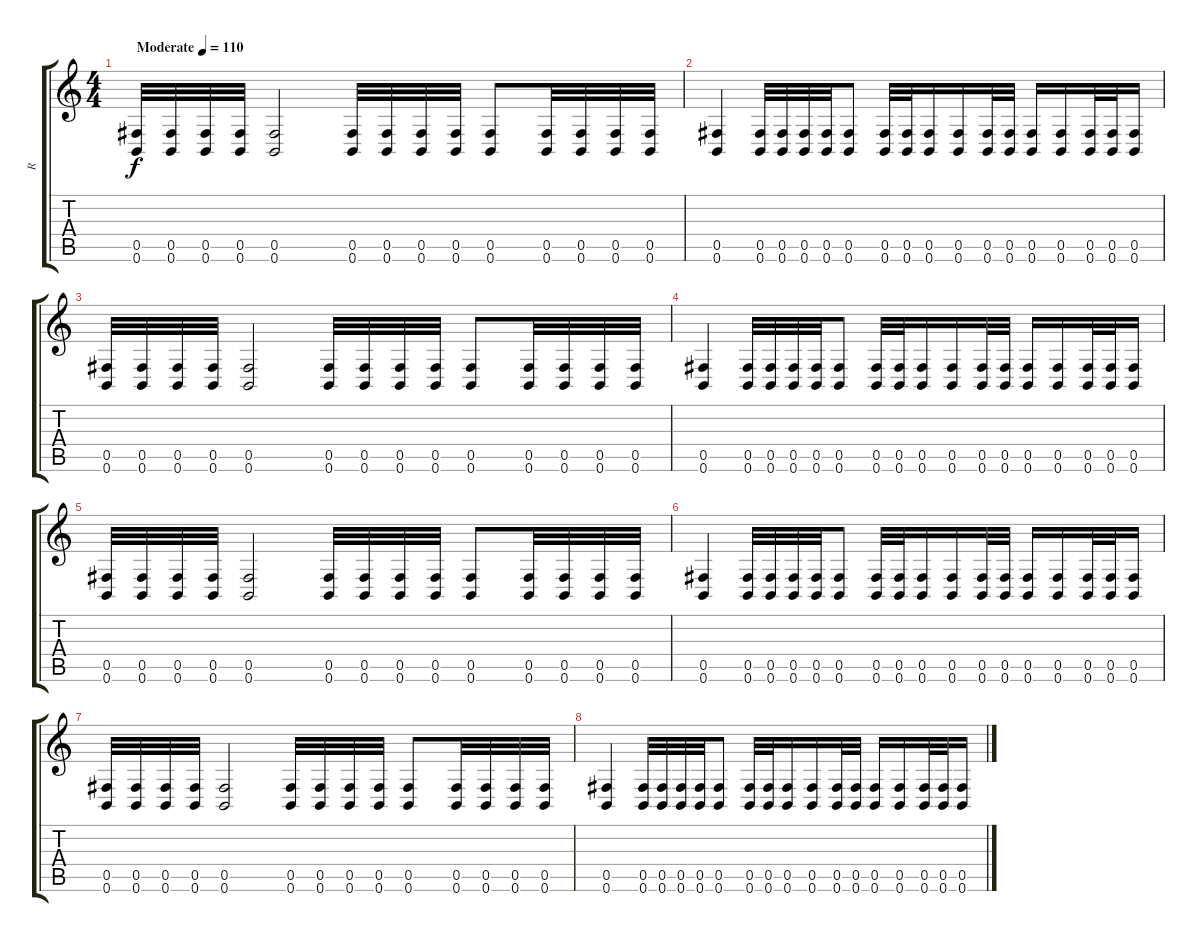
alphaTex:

\track ("R" "R") {instrument distortionguitar}
\staff {score tabs}
\tuning (Db4 Ab3 E3 B2 Gb2 B1) {hide}
\ts (4 4)
\tempo (110 "Moderate")
\clef g2
\ks c
(0.5 0.6).32{txt "" dy f instrument distortionguitar} (0.5 0.6).32 (0.5 0.6).32 (0.5 0.6).32 (0.5 0.6).2 (0.5 0.6).32 (0.5 0.6).32 (0.5 0.6).32 (0.5 0.6).32 (0.5 0.6).8 (0.5 0.6).32 (0.5 0.6).32 (0.5 0.6).32 (0.5 0.6).32 |
(0.5 0.6).4 (0.5 0.6).32 (0.5 0.6).32 (0.5 0.6).32 (0.5 0.6).32 (0.5 0.6).8 (0.5 0.6).32 (0.5 0.6).32 (0.5 0.6).16 (0.5 0.6).16 (0.5 0.6).32 (0.5 0.6).32 (0.5 0.6).16 (0.5 0.6).16 (0.5 0.6).32 (0.5 0.6).32 (0.5 0.6).16 |
(0.5 0.6).32 (0.5 0.6).32 (0.5 0.6).32 (0.5 0.6).32 (0.5 0.6).2 (0.5 0.6).32 (0.5 0.6).32 (0.5 0.6).32 (0.5 0.6).32 (0.5 0.6).8 (0.5 0.6).32 (0.5 0.6).32 (0.5 0.6).32 (0.5 0.6).32 |
(0.5 0.6).4 (0.5 0.6).32 (0.5 0.6).32 (0.5 0.6).32 (0.5 0.6).32 (0.5 0.6).8 (0.5 0.6).32 (0.5 0.6).32 (0.5 0.6).16 (0.5 0.6).16 (0.5 0.6).32 (0.5 0.6).32 (0.5 0.6).16 (0.5 0.6).16 (0.5 0.6).32 (0.5 0.6).32 (0.5 0.6).16 |
(0.5 0.6).32 (0.5 0.6).32 (0.5 0.6).32 (0.5 0.6).32 (0.5 0.6).2 (0.5 0.6).32 (0.5 0.6).32 (0.5 0.6).32 (0.5 0.6).32 (0.5 0.6).8 (0.5 0.6).32 (0.5 0.6).32 (0.5 0.6).32 (0.5 0.6).32 |
(0.5 0.6).4 (0.5 0.6).32 (0.5 0.6).32 (0.5 0.6).32 (0.5 0.6).32 (0.5 0.6).8 (0.5 0.6).32 (0.5 0.6).32 (0.5 0.6).16 (0.5 0.6).16 (0.5 0.6).32 (0.5 0.6).32 (0.5 0.6).16 (0.5 0.6).16 (0.5 0.6).32 (0.5 0.6).32 (0.5 0.6).16 |
(0.5 0.6).32 (0.5 0.6).32 (0.5 0.6).32 (0.5 0.6).32 (0.5 0.6).2 (0.5 0.6).32 (0.5 0.6).32 (0.5 0.6).32 (0.5 0.6).32 (0.5 0.6).8 (0.5 0.6).32 (0.5 0.6).32 (0.5 0.6).32 (0.5 0.6).32 |
(0.5 0.6).4 (0.5 0.6).32 (0.5 0.6).32 (0.5 0.6).32 (0.5 0.6).32 (0.5 0.6).8 (0.5 0.6).32 (0.5 0.6).32 (0.5 0.6).16 (0.5 0.6).16 (0.5 0.6).32 (0.5 0.6).32 (0.5 0.6).16 (0.5 0.6).16 (0.5 0.6).32 (0.5 0.6).32 (0.5 0.6).16
